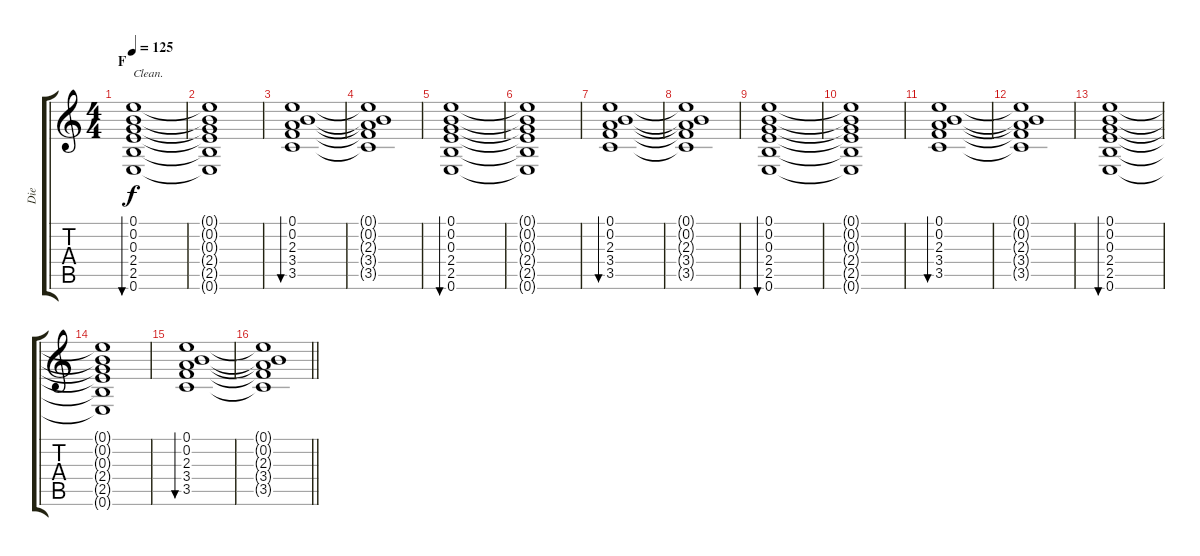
\track ("Die" "Die") {instrument electricguitarclean}
\staff {score tabs}
\tuning (E4 B3 G3 D3 A2 E2) {hide}
\ts (4 4)
\section ("" "F")
\tempo 125
\clef g2
\ks c
(0.1 0.2 0.3 2.4 2.5 0.6).1{bu 240 txt "Clean." dy f instrument electricguitarclean} |
(0.1{t} 0.2{t} 0.3{t} 2.4{t} 2.5{t} 0.6{t}).1 |
(0.1 0.2 2.3 3.4 3.5).1{bu 240} |
(0.1{t} 0.2{t} 2.3{t} 3.4{t} 3.5{t}).1 |
(0.1 0.2 0.3 2.4 2.5 0.6).1{bu 240} |
(0.1{t} 0.2{t} 0.3{t} 2.4{t} 2.5{t} 0.6{t}).1 |
(0.1 0.2 2.3 3.4 3.5).1{bu 240} |
(0.1{t} 0.2{t} 2.3{t} 3.4{t} 3.5{t}).1 |
(0.1 0.2 0.3 2.4 2.5 0.6).1{bu 240} |
(0.1{t} 0.2{t} 0.3{t} 2.4{t} 2.5{t} 0.6{t}).1 |
(0.1 0.2 2.3 3.4 3.5).1{bu 240} |
(0.1{t} 0.2{t} 2.3{t} 3.4{t} 3.5{t}).1 |
(0.1 0.2 0.3 2.4 2.5 0.6).1{bu 240} |
(0.1{t} 0.2{t} 0.3{t} 2.4{t} 2.5{t} 0.6{t}).1 |
(0.1 0.2 2.3 3.4 3.5).1{bu 240} |
\barLineRight lightlight
(0.1{t} 0.2{t} 2.3{t} 3.4{t} 3.5{t}).1
